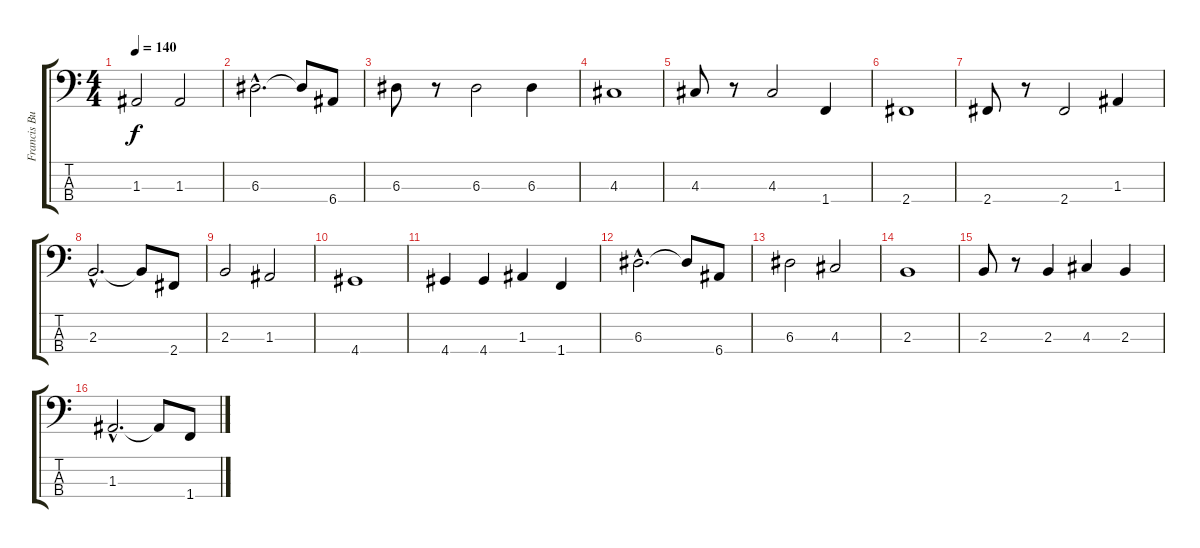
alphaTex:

\track ("Francis Buchholtz" "Francis Bu") {instrument electricbassfinger}
\staff {score tabs}
\tuning (G2 D2 A1 E1) {hide}
\ts (4 4)
\tempo 140
\clef f4
\ks c
1.3.2{dy f} 1.3.2 |
6.3{hac}.2{d} 6.3{t}.8 6.4.8 |
6.3.8 r.8 6.3.2 6.3.4 |
4.3.1 |
4.3.8 r.8 4.3.2 1.4.4 |
2.4.1 |
2.4.8 r.8 2.4.2 1.3.4 |
2.3{hac}.2{d} 2.3{t}.8 2.4.8 |
2.3.2 1.3.2 |
4.4.1 |
4.4.4 4.4.4 1.3.4 1.4.4 |
6.3{hac}.2{d} 6.3{t}.8 6.4.8 |
6.3.2 4.3.2 |
2.3.1 |
2.3.8 r.8 2.3.4 4.3.4 2.3.4 |
1.3{hac}.2{d} 1.3{t}.8 1.4.8
